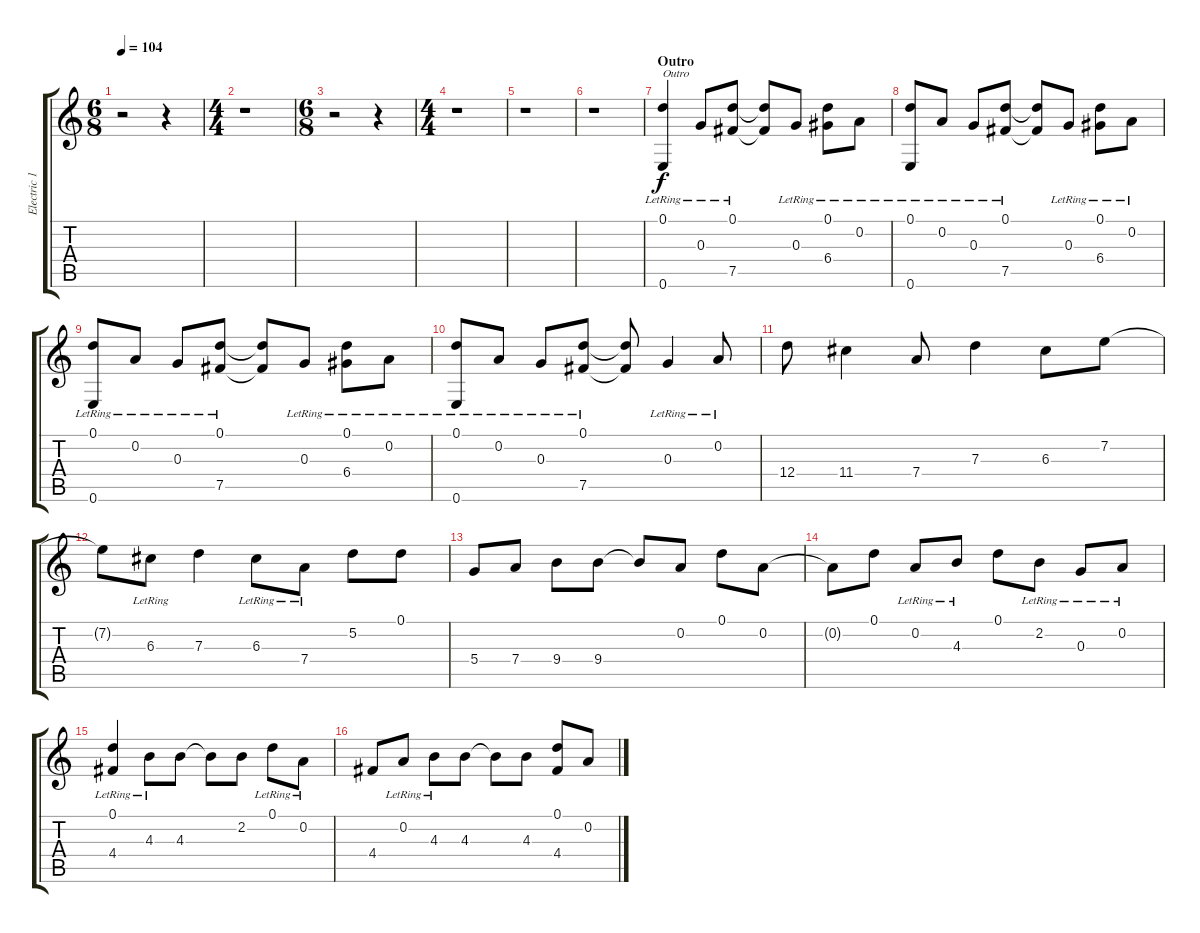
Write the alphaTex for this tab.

\track ("Electric 12 strings" "Electric 1") {instrument electricguitarclean}
\staff {score tabs}
\tuning (D4 A3 G3 D3 B2 E2) {hide}
\ts (6 8)
\tempo 104
\clef g2
\ks c
r.2{dy f} r.4 |
\ts (4 4)
r.1 |
\ts (6 8)
r.2 r.4 |
\ts (4 4)
r.1 |
r.1 |
r.1 |
\section ("" "Outro")
(0.1{lr} 0.6{lr}).4{txt "Outro"} 0.3{lr}.8 (0.1{lr} 7.5{lr}).8 (0.1{t} 7.5{t}).8 0.3{lr}.8 (0.1{lr} 6.4{lr}).8 0.2{lr}.8 |
(0.1{lr} 0.6{lr}).8 0.2{lr}.8 0.3{lr}.8 (0.1{lr} 7.5{lr}).8 (0.1{t} 7.5{t}).8 0.3{lr}.8 (0.1{lr} 6.4{lr}).8 0.2{lr}.8 |
(0.1{lr} 0.6{lr}).8 0.2{lr}.8 0.3{lr}.8 (0.1{lr} 7.5{lr}).8 (0.1{t} 7.5{t}).8 0.3{lr}.8 (0.1{lr} 6.4{lr}).8 0.2{lr}.8 |
(0.1{lr} 0.6{lr}).8 0.2{lr}.8 0.3{lr}.8 (0.1{lr} 7.5{lr}).8 (0.1{t} 7.5{t}).8 0.3{lr}.4 0.2{lr}.8 |
12.4.8 11.4.4 7.4.8 7.3.4 6.3.8 7.2.8 |
7.2{t}.8 6.3{lr}.8 7.3.4 6.3{lr}.8 7.4{lr}.8 5.2.8 0.1.8 |
5.4.8 7.4.8 9.4.8 9.4.8 9.4{t}.8 0.2.8 0.1.8 0.2.8 |
0.2{t}.8 0.1.8 0.2{lr}.8 4.3{lr}.8 0.1.8 2.2{lr}.8 0.3{lr}.8 0.2{lr}.8 |
(0.1 4.4{lr}).4 4.3{lr}.8 4.3.8 4.3{t}.8 2.2.8 0.1{lr}.8 0.2{lr}.8 |
4.4.8 0.2{lr}.8 4.3{lr}.8 4.3.8 4.3{t}.8 4.3.8 (0.1 4.4).8 0.2.8
